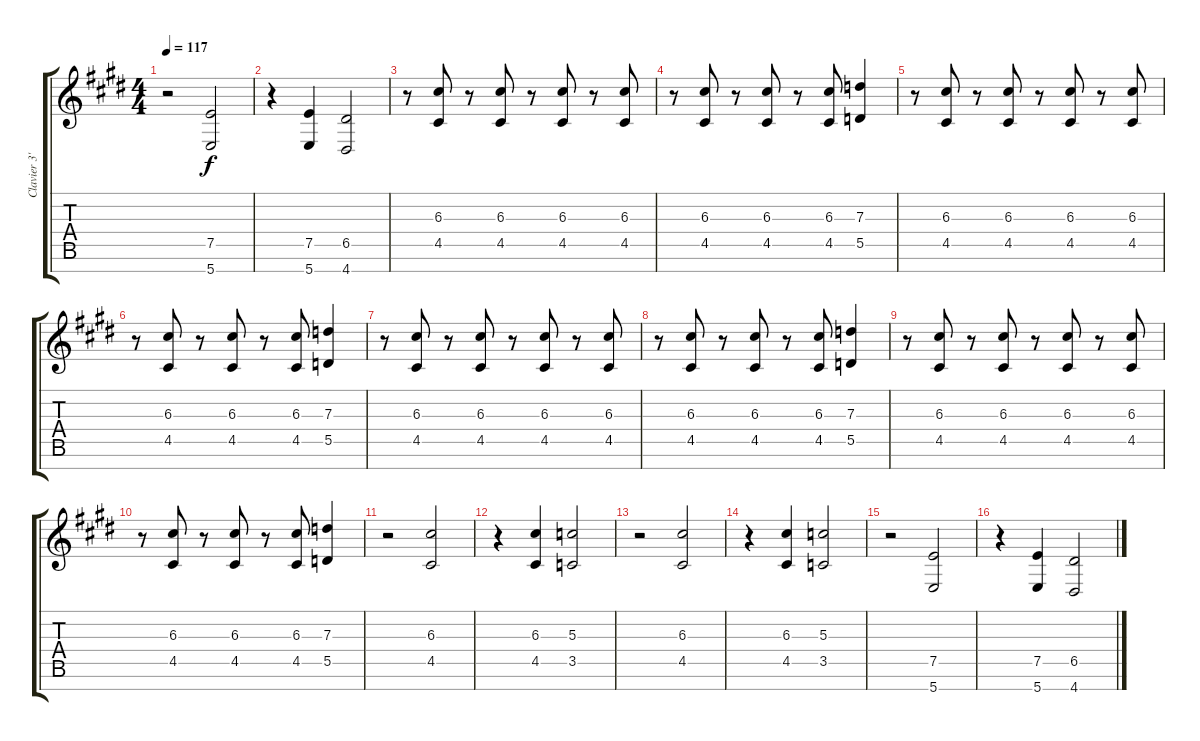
\track ("Clavier 3'" "Clavier 3'") {instrument synthbass2}
\staff {score tabs}
\tuning (E4 B3 G3 D3 A2 E2 B1) {hide}
\ts (4 4)
\tempo 117
\clef g2
\ks e
r.2{dy f} (7.5 5.7).2 |
r.4 (7.5 5.7).4 (6.5 4.7).2 |
r.8 (6.3 4.5).8 r.8 (6.3 4.5).8 r.8 (6.3 4.5).8 r.8 (6.3 4.5).8 |
r.8 (6.3 4.5).8 r.8 (6.3 4.5).8 r.8 (6.3 4.5).8 (7.3 5.5).4 |
r.8 (6.3 4.5).8 r.8 (6.3 4.5).8 r.8 (6.3 4.5).8 r.8 (6.3 4.5).8 |
r.8 (6.3 4.5).8 r.8 (6.3 4.5).8 r.8 (6.3 4.5).8 (7.3 5.5).4 |
r.8 (6.3 4.5).8 r.8 (6.3 4.5).8 r.8 (6.3 4.5).8 r.8 (6.3 4.5).8 |
r.8 (6.3 4.5).8 r.8 (6.3 4.5).8 r.8 (6.3 4.5).8 (7.3 5.5).4 |
r.8 (6.3 4.5).8 r.8 (6.3 4.5).8 r.8 (6.3 4.5).8 r.8 (6.3 4.5).8 |
r.8 (6.3 4.5).8 r.8 (6.3 4.5).8 r.8 (6.3 4.5).8 (7.3 5.5).4 |
r.2 (6.3 4.5).2 |
r.4 (6.3 4.5).4 (5.3 3.5).2 |
r.2 (6.3 4.5).2 |
r.4 (6.3 4.5).4 (5.3 3.5).2 |
r.2 (7.5 5.7).2 |
r.4 (7.5 5.7).4 (6.5 4.7).2
